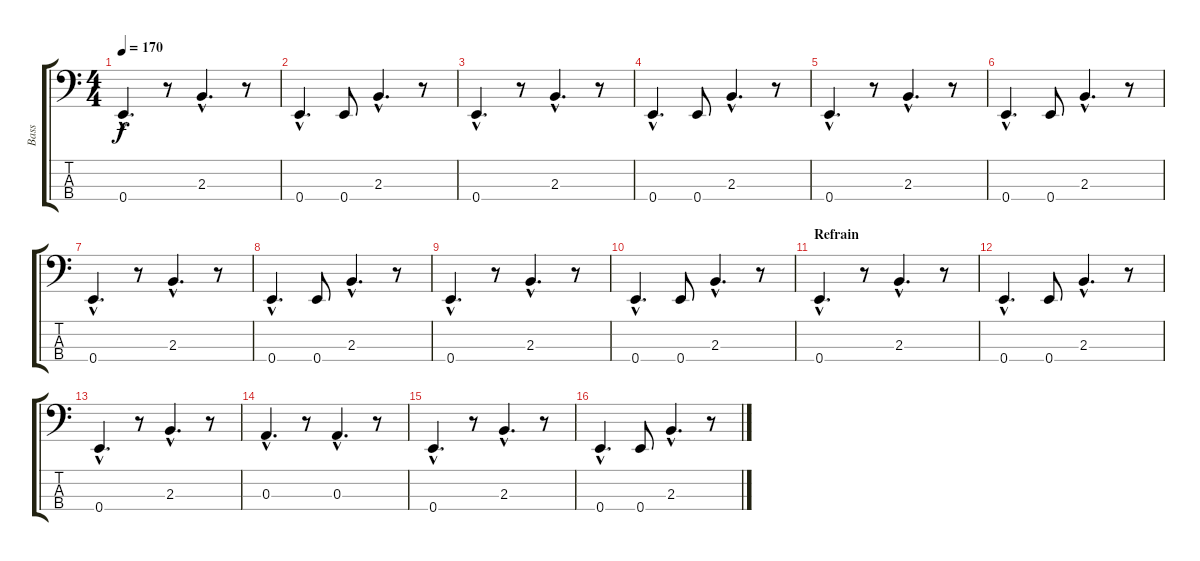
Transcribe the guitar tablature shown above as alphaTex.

\track ("Bass" "Bass") {instrument electricbassfinger}
\staff {score tabs}
\tuning (G2 D2 A1 E1) {hide}
\ts (4 4)
\tempo 170
\clef f4
\ks c
0.4{hac}.4{d dy f} r.8 2.3{hac}.4{d} r.8 |
0.4{hac}.4{d} 0.4.8 2.3{hac}.4{d} r.8 |
0.4{hac}.4{d} r.8 2.3{hac}.4{d} r.8 |
0.4{hac}.4{d} 0.4.8 2.3{hac}.4{d} r.8 |
0.4{hac}.4{d} r.8 2.3{hac}.4{d} r.8 |
0.4{hac}.4{d} 0.4.8 2.3{hac}.4{d} r.8 |
0.4{hac}.4{d} r.8 2.3{hac}.4{d} r.8 |
0.4{hac}.4{d} 0.4.8 2.3{hac}.4{d} r.8 |
0.4{hac}.4{d} r.8 2.3{hac}.4{d} r.8 |
0.4{hac}.4{d} 0.4.8 2.3{hac}.4{d} r.8 |
\section ("" "Refrain")
0.4{hac}.4{d} r.8 2.3{hac}.4{d} r.8 |
0.4{hac}.4{d} 0.4.8 2.3{hac}.4{d} r.8 |
0.4{hac}.4{d} r.8 2.3{hac}.4{d} r.8 |
0.3{hac}.4{d} r.8 0.3{hac}.4{d} r.8 |
0.4{hac}.4{d} r.8 2.3{hac}.4{d} r.8 |
0.4{hac}.4{d} 0.4.8 2.3{hac}.4{d} r.8
